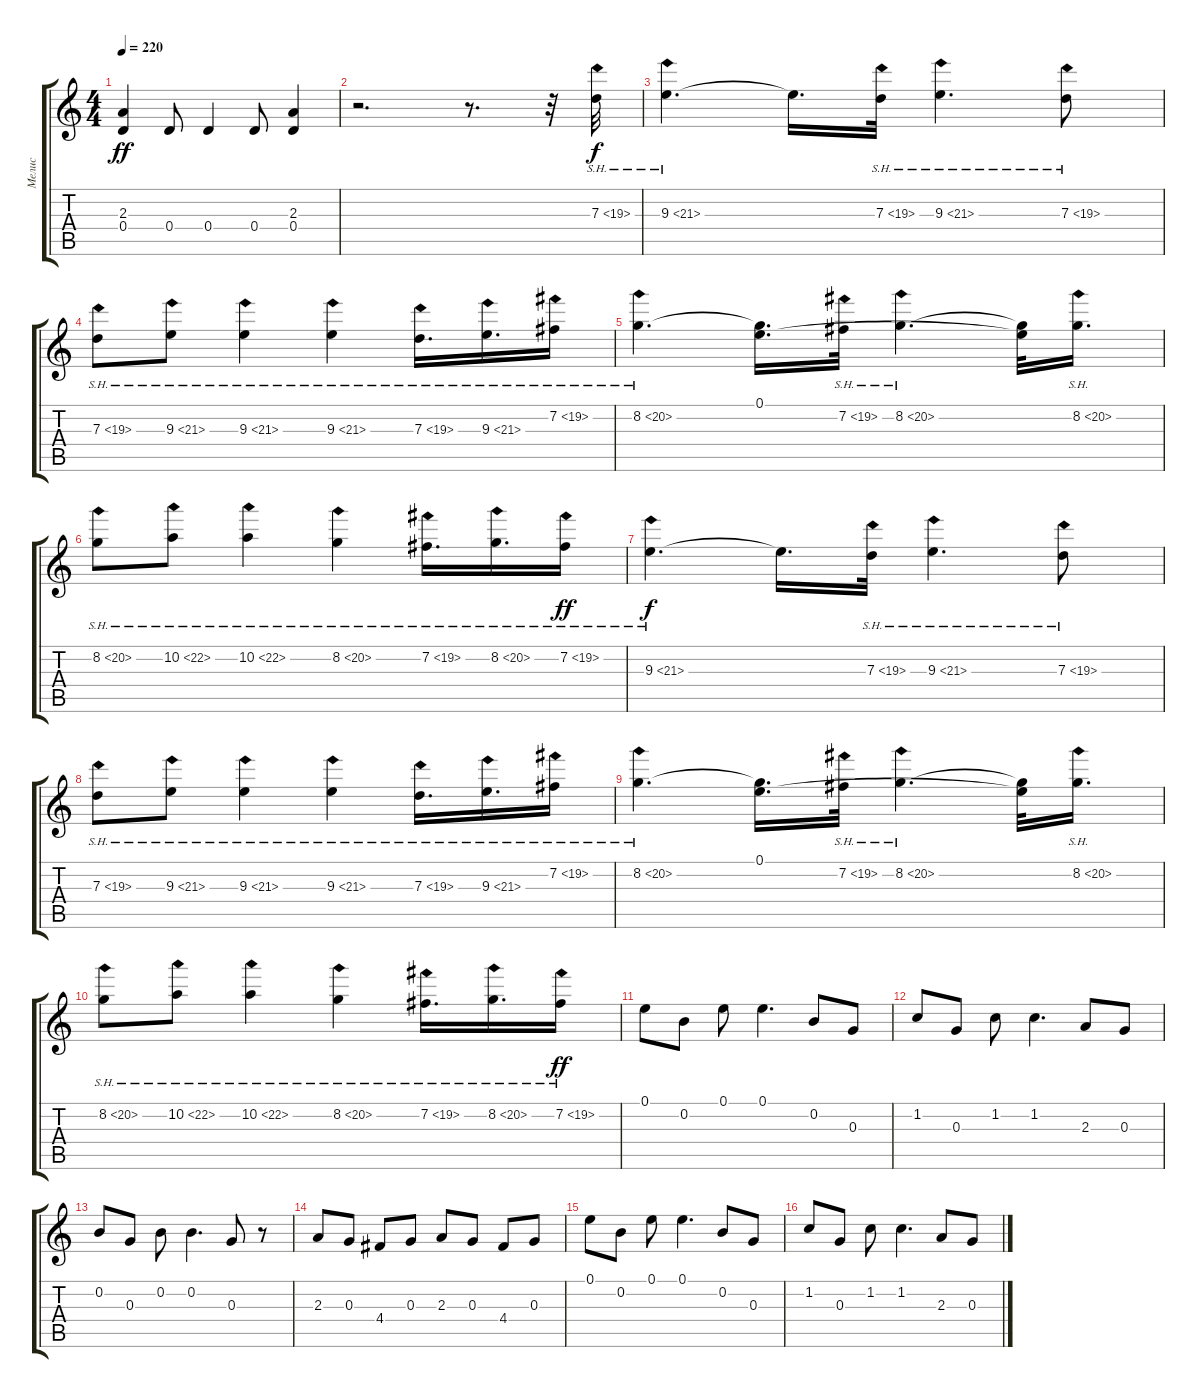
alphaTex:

\track ("Мелис" "Мелис") {instrument overdrivenguitar}
\staff {score tabs}
\tuning (E4 B3 G3 D3 A2 E2) {hide}
\ts (4 4)
\tempo 220
\clef g2
\ks c
(2.3 0.4).4{dy ff} 0.4.8 0.4.4 0.4.8 (2.3 0.4).4 |
r.2{d} r.8{d} r.32 7.3{sh 12}.32{dy f} |
9.3{sh 12}.4{d} 9.3{t}.16{d} 7.3{sh 12}.32 9.3{sh 12}.4{d} 7.3{sh 12}.8 |
7.3{sh 12}.8 9.3{sh 12}.8 9.3{sh 12}.4 9.3{sh 12}.4 7.3{sh 12}.16{d} 9.3{sh 12}.16{d} 7.2{sh 12}.16 |
8.2{sh 12}.4{d} (0.1 8.2{t}).16{d} 7.2{sh 12}.32 8.2{sh 12}.4{d} (0.1{t} 8.2{t}).32 8.2{sh 12}.16{d} |
8.2{sh 12}.8 10.2{sh 12}.8 10.2{sh 12}.4 8.2{sh 12}.4 7.2{sh 12}.16{d} 8.2{sh 12}.16{d} 7.2{sh 12}.16{dy ff} |
9.3{sh 12}.4{d dy f} 9.3{t}.16{d} 7.3{sh 12}.32 9.3{sh 12}.4{d} 7.3{sh 12}.8 |
7.3{sh 12}.8 9.3{sh 12}.8 9.3{sh 12}.4 9.3{sh 12}.4 7.3{sh 12}.16{d} 9.3{sh 12}.16{d} 7.2{sh 12}.16 |
8.2{sh 12}.4{d} (0.1 8.2{t}).16{d} 7.2{sh 12}.32 8.2{sh 12}.4{d} (0.1{t} 8.2{t}).32 8.2{sh 12}.16{d} |
8.2{sh 12}.8 10.2{sh 12}.8 10.2{sh 12}.4 8.2{sh 12}.4 7.2{sh 12}.16{d} 8.2{sh 12}.16{d} 7.2{sh 12}.16{dy ff} |
0.1.8 0.2.8 0.1.8 0.1.4{d} 0.2.8 0.3.8 |
1.2.8 0.3.8 1.2.8 1.2.4{d} 2.3.8 0.3.8 |
0.2.8 0.3.8 0.2.8 0.2.4{d} 0.3.8 r.8 |
2.3.8 0.3.8 4.4.8 0.3.8 2.3.8 0.3.8 4.4.8 0.3.8 |
0.1.8 0.2.8 0.1.8 0.1.4{d} 0.2.8 0.3.8 |
1.2.8 0.3.8 1.2.8 1.2.4{d} 2.3.8 0.3.8
